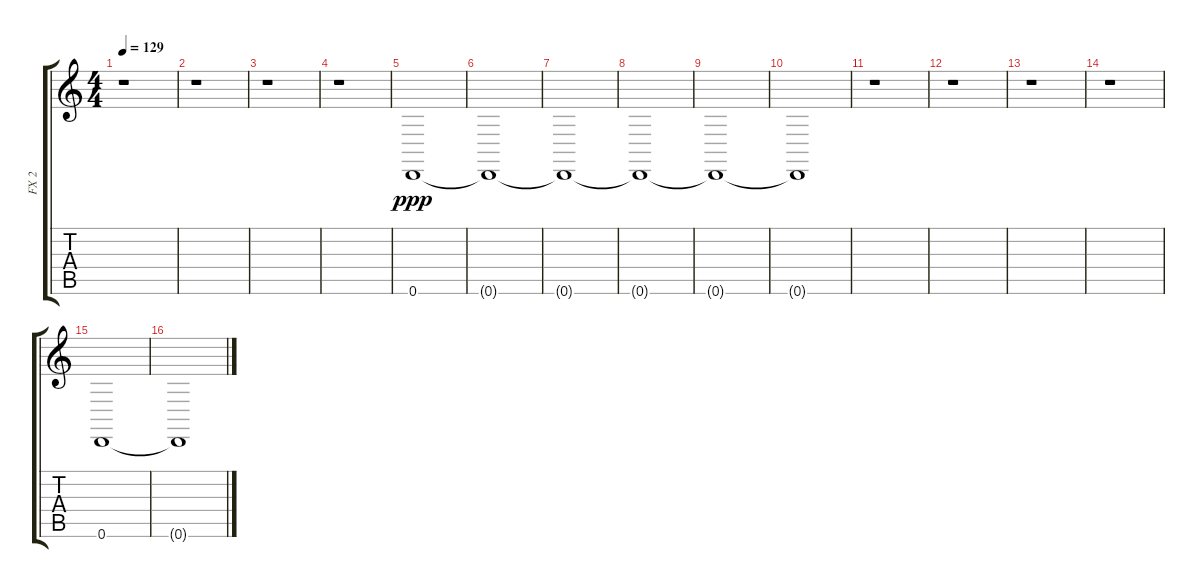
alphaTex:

\track ("FX 2" "FX 2") {instrument stringensemble1}
\staff {score tabs}
\tuning (E4 B3 G3 D3 A2 D2) {hide}
\ts (4 4)
\tempo 129
\clef g2
\ks c
r.1{dy ppp} |
r.1 |
r.1 |
r.1 |
0.6.1 |
0.6{t}.1 |
0.6{t}.1 |
0.6{t}.1 |
0.6{t}.1 |
0.6{t}.1 |
r.1 |
r.1 |
r.1 |
r.1 |
0.6.1 |
0.6{t}.1
